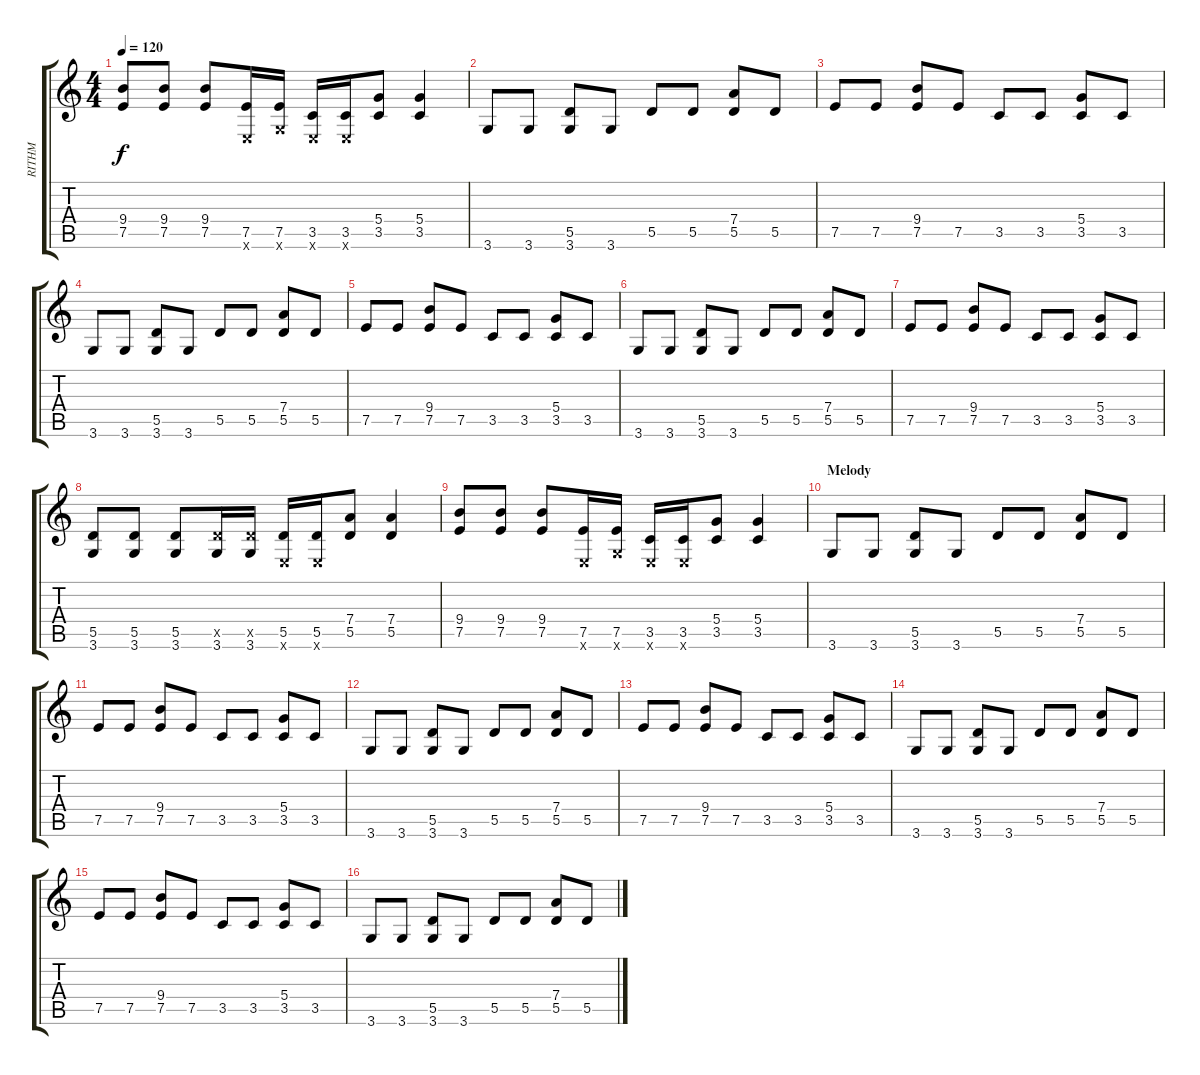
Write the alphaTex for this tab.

\track ("RITHM" "RITHM") {instrument electricguitarjazz}
\staff {score tabs}
\tuning (E4 B3 G3 D3 A2 E2) {hide}
\ts (4 4)
\tempo 120
\clef g2
\ks c
(9.4 7.5).8{dy f} (9.4 7.5).8 (9.4 7.5).8 (7.5 0.6{x}).16 (7.5 3.6{x}).16 (3.5 0.6{x}).16 (3.5 0.6{x}).16 (5.4 3.5).8 (5.4 3.5).4 |
3.6.8 3.6.8 (5.5 3.6).8 3.6.8 5.5.8 5.5.8 (7.4 5.5).8 5.5.8 |
7.5.8 7.5.8 (9.4 7.5).8 7.5.8 3.5.8 3.5.8 (5.4 3.5).8 3.5.8 |
3.6.8 3.6.8 (5.5 3.6).8 3.6.8 5.5.8 5.5.8 (7.4 5.5).8 5.5.8 |
7.5.8 7.5.8 (9.4 7.5).8 7.5.8 3.5.8 3.5.8 (5.4 3.5).8 3.5.8 |
3.6.8 3.6.8 (5.5 3.6).8 3.6.8 5.5.8 5.5.8 (7.4 5.5).8 5.5.8 |
7.5.8 7.5.8 (9.4 7.5).8 7.5.8 3.5.8 3.5.8 (5.4 3.5).8 3.5.8 |
(5.5 3.6).8{instrument distortionguitar} (5.5 3.6).8 (5.5 3.6).8 (5.5{x} 3.6).16 (5.5{x} 3.6).16 (5.5 0.6{x}).16 (5.5 0.6{x}).16 (7.4 5.5).8 (7.4 5.5).4 |
(9.4 7.5).8 (9.4 7.5).8 (9.4 7.5).8 (7.5 0.6{x}).16 (7.5 3.6{x}).16 (3.5 0.6{x}).16 (3.5 0.6{x}).16 (5.4 3.5).8 (5.4 3.5).4 |
\section ("" "Melody")
3.6.8 3.6.8 (5.5 3.6).8 3.6.8 5.5.8 5.5.8 (7.4 5.5).8 5.5.8 |
7.5.8 7.5.8 (9.4 7.5).8 7.5.8 3.5.8 3.5.8 (5.4 3.5).8 3.5.8 |
3.6.8 3.6.8 (5.5 3.6).8 3.6.8 5.5.8 5.5.8 (7.4 5.5).8 5.5.8 |
7.5.8 7.5.8 (9.4 7.5).8 7.5.8 3.5.8 3.5.8 (5.4 3.5).8 3.5.8 |
3.6.8 3.6.8 (5.5 3.6).8 3.6.8 5.5.8 5.5.8 (7.4 5.5).8 5.5.8 |
7.5.8 7.5.8 (9.4 7.5).8 7.5.8 3.5.8 3.5.8 (5.4 3.5).8 3.5.8 |
3.6.8 3.6.8 (5.5 3.6).8 3.6.8 5.5.8 5.5.8 (7.4 5.5).8 5.5.8
